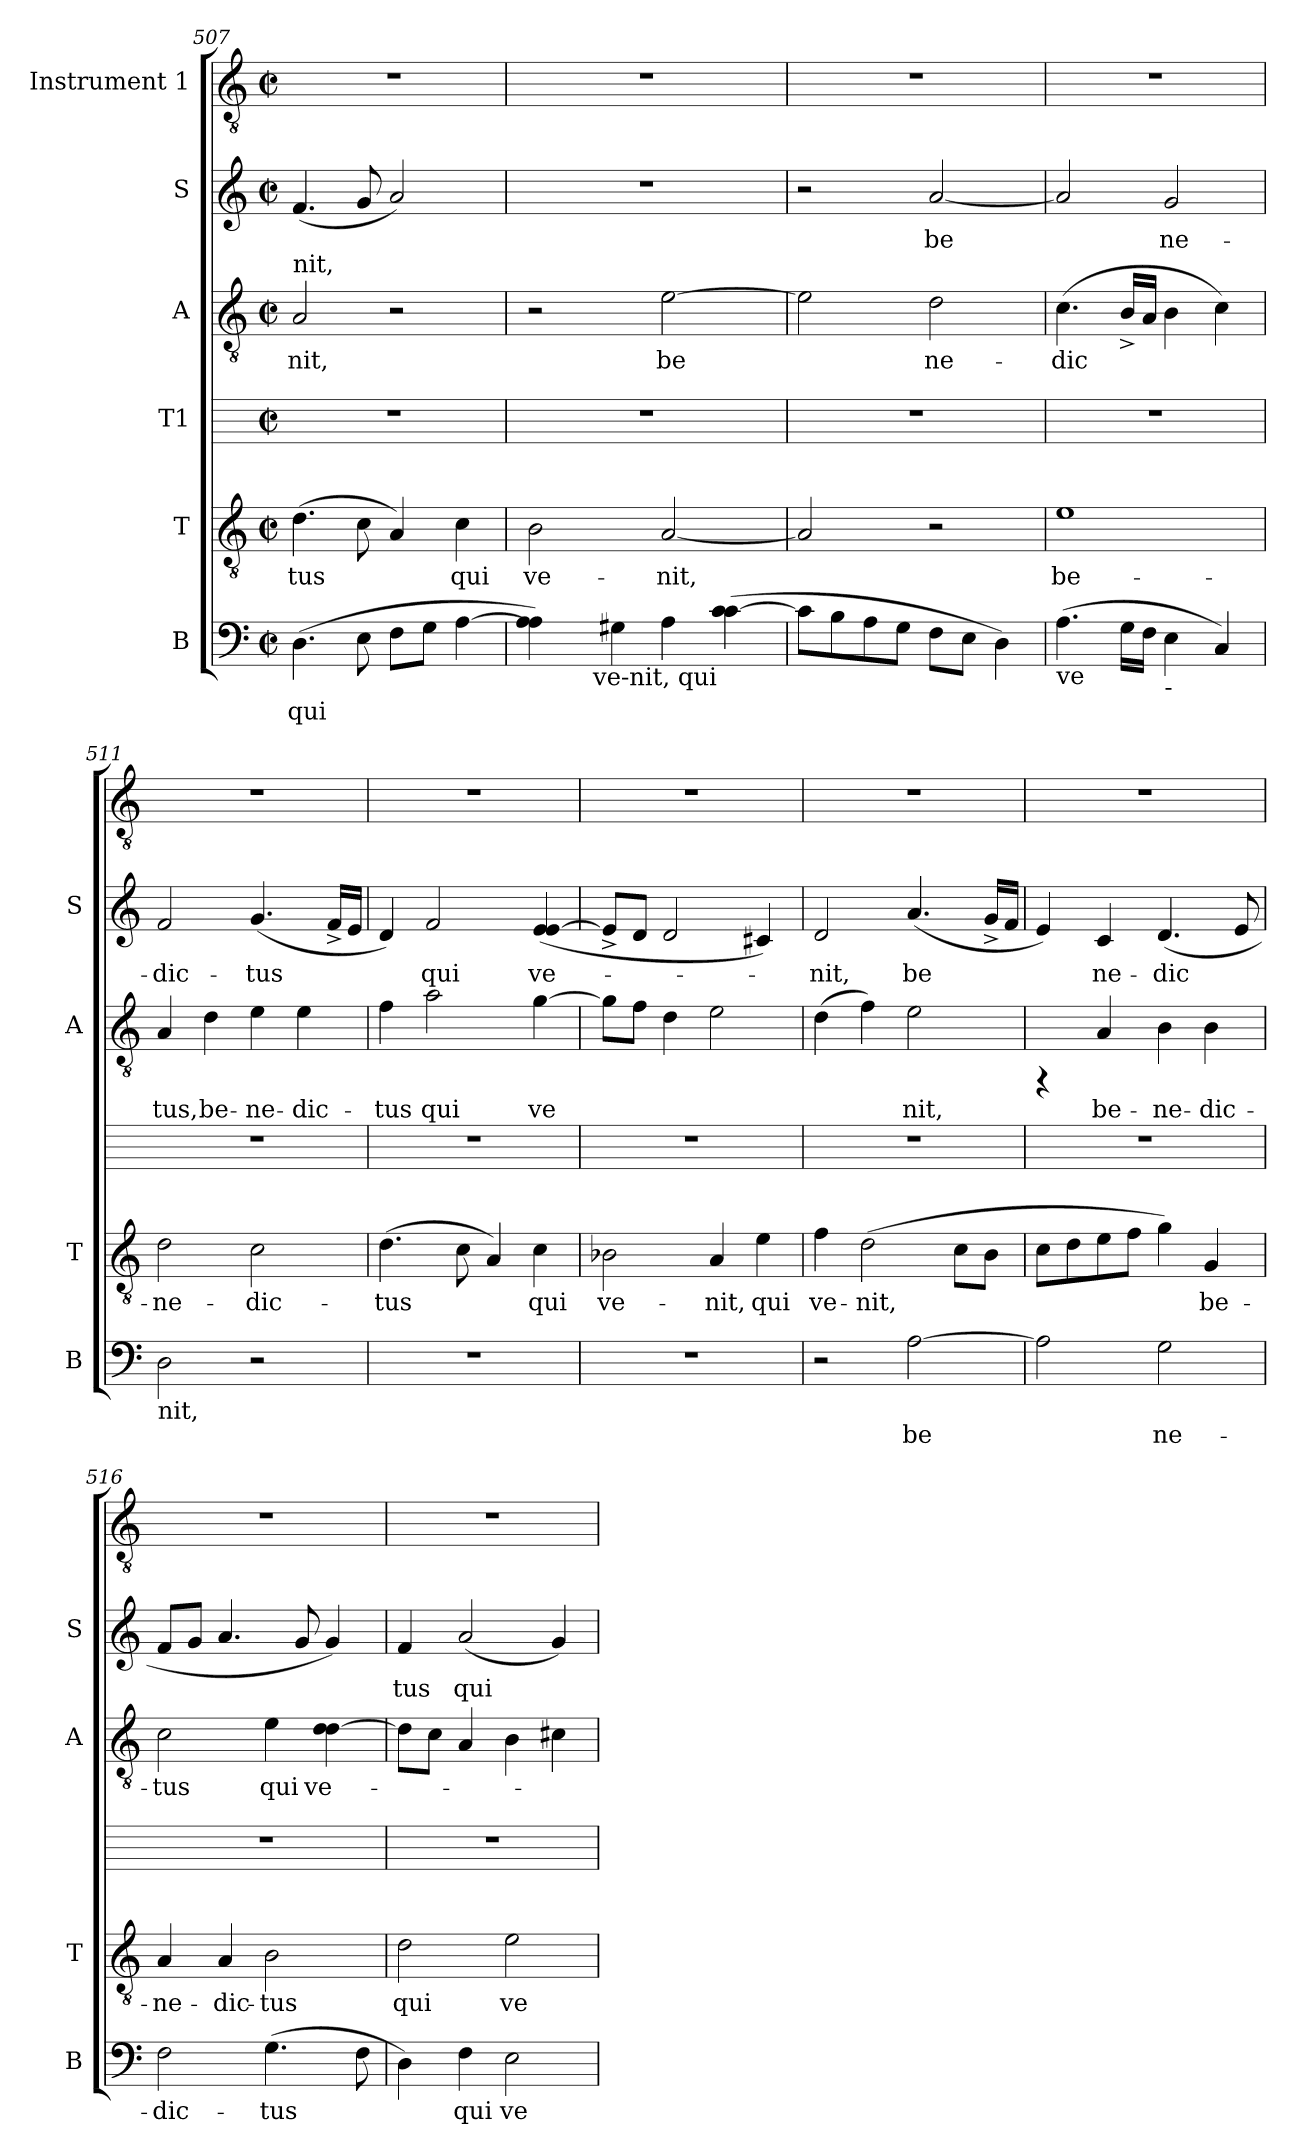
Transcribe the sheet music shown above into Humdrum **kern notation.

**kern	**text	**kern	**text	**kern	**kern	**text	**kern	**text	**kern
*part6	*part6	*part5	*part5	*part4	*part3	*part3	*part2	*part2	*part1
*staff6	*staff6	*staff5	*staff5	*staff4	*staff3	*staff3	*staff2	*staff2	*staff1
*I"B	*	*I"T	*	*I"T1	*I"A	*	*I"S	*	*I"Instrument 1
*I'B	*	*I'T	*	*	*I'A	*	*I'S	*	*
*clefF4	*	*clefGv2	*	*	*clefGv2	*	*clefG2	*	*clefGv2
*k[]	*	*k[]	*	*k[]	*k[]	*	*k[]	*	*k[]
*C:	*	*C:	*	*C:	*C:	*	*C:	*	*C:
*M2/2	*	*M2/2	*	*M2/2	*M2/2	*	*M2/2	*	*M2/2
*met(c|)	*	*met(c|)	*	*met(c|)	*met(c|)	*	*met(c|)	*	*met(c|)
=507	=507	=507	=507	=507	=507	=507	=507	=507	=507
!	!	!	!	!	!LO:TX:a:t=nit,	!	!	!	!
!	!LO:LY:b:cj	!	!LO:LY:b:cj	!	!	!LO:LY:b:cj	!	!	!
(>4.D\	qui	(>4.d\	-tus	1r	2A/	nit,	(<4.f/	.	1r
!	!LO:LY:b:cj	!	!LO:LY:b:cj	!	!	!	!	!	!
8E\	.	8c\	.	.	.	.	8g/	.	.
!	!LO:LY:b:cj	!	!LO:LY:b:cj	!	!	!	!	!	!
8F\L	.	4A/)	.	.	2r	.	2a/)	.	.
!	!LO:LY:b:cj	!	!	!	!	!	!	!	!
8G\J	.	.	.	.	.	.	.	.	.
!	!LO:LY:b:cj	!	!LO:LY:b:cj	!	!	!	!	!	!
[<4A\	.	4c\	qui	.	.	.	.	.	.
!!LO:LB:g=z
=508	=508	=508	=508	=508	=508	=508	=508	=508	=508
!	!	!	!LO:LY:b:cj	!	!	!	!	!	!
*^	*	*	*	*	*	*	*	*	*
4A\ 4A\])	8ryy	.	2B\	ve-	1r	2r	.	1r	.	1r
.	16ryy	.	.	.	.	.	.	.	.	.
.	64ryy	.	.	.	.	.	.	.	.	.
!	!LO:TX:b:t=ve-nit, qui	!	!	!	!	!	!	!	!	!
.	2ryy	.	.	.	.	.	.	.	.	.
4G#\	.	.	.	.	.	.	.	.	.	.
!	!	!	!	!LO:LY:b:cj	!	!	!LO:LY:b:cj	!	!	!
4A\	.	.	[<2A/	-nit,	.	[>2e\	be-	.	.	.
.	4ryy	.	.	.	.	.	.	.	.	.
(>4c\ [>4c\	.	.	.	.	.	.	.	.	.	.
.	32.ryy	.	.	.	.	.	.	.	.	.
=509	=509	=509	=509	=509	=509	=509	=509	=509	=509	=509
!	!	!	!	!	!	!	!LO:LY:b:cj	!	!	!
*v	*v	*	*	*	*	*	*	*	*	*
8c\L]	.	2A/]	.	1r	2e\]	--	2r	.	1r
8B\	.	.	.	.	.	.	.	.	.
8A\	.	.	.	.	.	.	.	.	.
8G\J	.	.	.	.	.	.	.	.	.
!	!	!	!	!	!	!LO:LY:b:cj	!	!LO:LY:b:cj	!
8F\L	.	2r	.	.	2d\	-ne-	[<2a/	be-	.
8E\J	.	.	.	.	.	.	.	.	.
4D\)	.	.	.	.	.	.	.	.	.
=510	=510	=510	=510	=510	=510	=510	=510	=510	=510
!LO:TX:b:t=ve	!	!	!	!	!	!	!	!	!
!	!	!	!LO:LY:b:cj	!	!	!LO:LY:b:cj	!	!LO:LY:b:cj	!
(>4.A\	.	1e	be-	1r	(>4.c\	-dic-	2a/]	--	1r
!	!	!	!	!	!	!LO:LY:b:cj	!	!	!
16G\L	.	.	.	.	16B^>/L	-	.	.	.
!	!	!	!	!	!	!LO:LY:b:cj	!	!	!
16F\J	.	.	.	.	16A/J	.	.	.	.
!LO:TX:b:t=-	!	!	!	!	!	!	!	!	!
!	!	!	!	!	!	!LO:LY:b:cj	!	!LO:LY:b:cj	!
4E\	.	.	.	.	4B\	.	2g/	-ne-	.
!	!	!	!	!	!	!LO:LY:b:cj	!	!	!
4C/)	.	.	.	.	4c\)	.	.	.	.
=511	=511	=511	=511	=511	=511	=511	=511	=511	=511
!LO:TX:b:t=nit,	!	!	!	!	!	!	!	!	!
!	!	!	!LO:LY:b:cj	!	!	!LO:LY:b:cj	!	!LO:LY:b:cj	!
2D\	.	2d\	-ne-	1r	4A/	tus,	2f/	-dic-	1r
!	!	!	!	!	!	!LO:LY:b:cj	!	!	!
.	.	.	.	.	4d\	be-	.	.	.
!	!	!	!LO:LY:b:cj	!	!	!LO:LY:b:cj	!	!LO:LY:b:cj	!
2r	.	2c\	-dic-	.	4e\	-ne-	(<4.g/	-tus	.
!	!	!	!	!	!	!LO:LY:b:cj	!	!	!
.	.	.	.	.	4e\	-dic-	.	.	.
!	!	!	!	!	!	!	!	!LO:LY:b:cj	!
.	.	.	.	.	.	.	16f^>/L	.	.
!	!	!	!	!	!	!	!	!LO:LY:b:cj	!
.	.	.	.	.	.	.	16e/J	.	.
=512	=512	=512	=512	=512	=512	=512	=512	=512	=512
!	!	!	!LO:LY:b:cj	!	!	!LO:LY:b:cj	!	!LO:LY:b:cj	!
1r	.	(>4.d\	-tus	1r	4f\	-tus	4d/)	.	1r
!	!	!	!	!	!	!LO:LY:b:cj	!	!LO:LY:b:cj	!
.	.	.	.	.	2a\	qui	2f/	qui	.
!	!	!	!LO:LY:b:cj	!	!	!	!	!	!
.	.	8c\	.	.	.	.	.	.	.
!	!	!	!LO:LY:b:cj	!	!	!	!	!	!
.	.	4A/)	.	.	.	.	.	.	.
!	!	!	!LO:LY:b:cj	!	!	!LO:LY:b:cj	!	!LO:LY:b:cj	!
.	.	4c\	qui	.	[>4g\	ve-	(<4e/ [<4e/	ve-	.
=513	=513	=513	=513	=513	=513	=513	=513	=513	=513
!	!	!	!LO:LY:b:cj	!	!	!	!	!	!
1r	.	2B-\	ve-	1r	8g\L]	.	8e^>/L]	.	1r
.	.	.	.	.	8f\J	.	8d/J	.	.
.	.	.	.	.	4d\	.	2d/	.	.
!	!	!	!LO:LY:b:cj	!	!	!	!	!	!
.	.	4A/	-nit,	.	2e\	.	.	.	.
!	!	!	!LO:LY:b:cj	!	!	!	!	!	!
.	.	4e\	qui	.	.	.	4c#/)	.	.
!!LO:PB:g=z
=514	=514	=514	=514	=514	=514	=514	=514	=514	=514
!	!	!	!LO:LY:b:cj	!	!	!LO:LY:b:cj	!	!LO:LY:b:cj	!
2r	.	4f\	ve-	1r	(>4d\	--	2d/	-nit,	1r
!	!	!	!LO:LY:b:cj	!	!	!LO:LY:b:cj	!	!	!
.	.	(>2d\	-nit,	.	4f\)	--	.	.	.
!	!LO:LY:b:cj	!	!	!	!	!LO:LY:b:cj	!	!LO:LY:b:cj	!
[>2A\	be-	.	.	.	2e\	-nit,	(<4.a/	be-	.
!	!	!	!LO:LY:b:cj	!	!	!	!	!	!
.	.	8c\L	.	.	.	.	.	.	.
!	!	!	!LO:LY:b:cj	!	!	!	!	!LO:LY:b:cj	!
.	.	8B\J	.	.	.	.	16g^>/L	-	.
!	!	!	!	!	!	!	!	!LO:LY:b:cj	!
.	.	.	.	.	.	.	16f/J	.	.
=515	=515	=515	=515	=515	=515	=515	=515	=515	=515
!	!LO:LY:b:cj	!	!LO:LY:b:cj	!	!	!	!	!LO:LY:b:cj	!
2A\]	--	8c\L	.	1r	4rFF	.	4e/)	-	1r
!	!	!	!LO:LY:b:cj	!	!	!	!	!	!
.	.	8d\	.	.	.	.	.	.	.
!	!	!	!LO:LY:b:cj	!	!	!LO:LY:b:cj	!	!LO:LY:b:cj	!
.	.	8e\	.	.	4A/	be-	4c/	-ne-	.
!	!	!	!LO:LY:b:cj	!	!	!	!	!	!
.	.	8f\J	.	.	.	.	.	.	.
!	!LO:LY:b:cj	!	!LO:LY:b:cj	!	!	!LO:LY:b:cj	!	!LO:LY:b:cj	!
2G\	-ne-	4g\)	.	.	4B\	-ne-	(<4.d/	-dic-	.
!	!	!	!LO:LY:b:cj	!	!	!LO:LY:b:cj	!	!	!
.	.	4G/	be-	.	4B\	-dic-	.	.	.
!	!	!	!	!	!	!	!	!LO:LY:b:cj	!
.	.	.	.	.	.	.	8e/	-	.
=516	=516	=516	=516	=516	=516	=516	=516	=516	=516
!	!LO:LY:b:cj	!	!LO:LY:b:cj	!	!	!LO:LY:b:cj	!	!	!
2F\	-dic-	4A/	-ne-	1r	2c\	-tus	8f/L	.	1r
.	.	.	.	.	.	.	8g/J	.	.
!	!	!	!LO:LY:b:cj	!	!	!	!	!	!
.	.	4A/	-dic-	.	.	.	4.a/	.	.
!	!LO:LY:b:cj	!	!LO:LY:b:cj	!	!	!LO:LY:b:cj	!	!	!
(>4.G\	-tus	2B\	-tus	.	4e\	qui	.	.	.
.	.	.	.	.	.	.	8g/	.	.
!	!	!	!	!	!	!LO:LY:b:cj	!	!	!
.	.	.	.	.	4d\ [>4d\	ve-	4g/)	.	.
!	!LO:LY:b:cj	!	!	!	!	!	!	!	!
8F\	.	.	.	.	.	.	.	.	.
=517	=517	=517	=517	=517	=517	=517	=517	=517	=517
!	!LO:LY:b:cj	!	!LO:LY:b:cj	!	!	!	!	!LO:LY:b:cj	!
4D\)	.	2d\	qui	1r	8d\L]	.	4f/	tus	1r
.	.	.	.	.	8c\J	.	.	.	.
!	!LO:LY:b:cj	!	!	!	!	!	!	!LO:LY:b:cj	!
4F\	qui	.	.	.	4A/	.	(<2a/	qui	.
!	!LO:LY:b:cj	!	!LO:LY:b:cj	!	!	!	!	!	!
2E\	ve-	2e\	ve-	.	4B\	.	.	.	.
!	!	!	!	!	!	!	!	!LO:LY:b:cj	!
.	.	.	.	.	4c#\	.	4g/)	.	.
=	=	=	=	=	=	=	=	=	=
*-	*-	*-	*-	*-	*-	*-	*-	*-	*-
